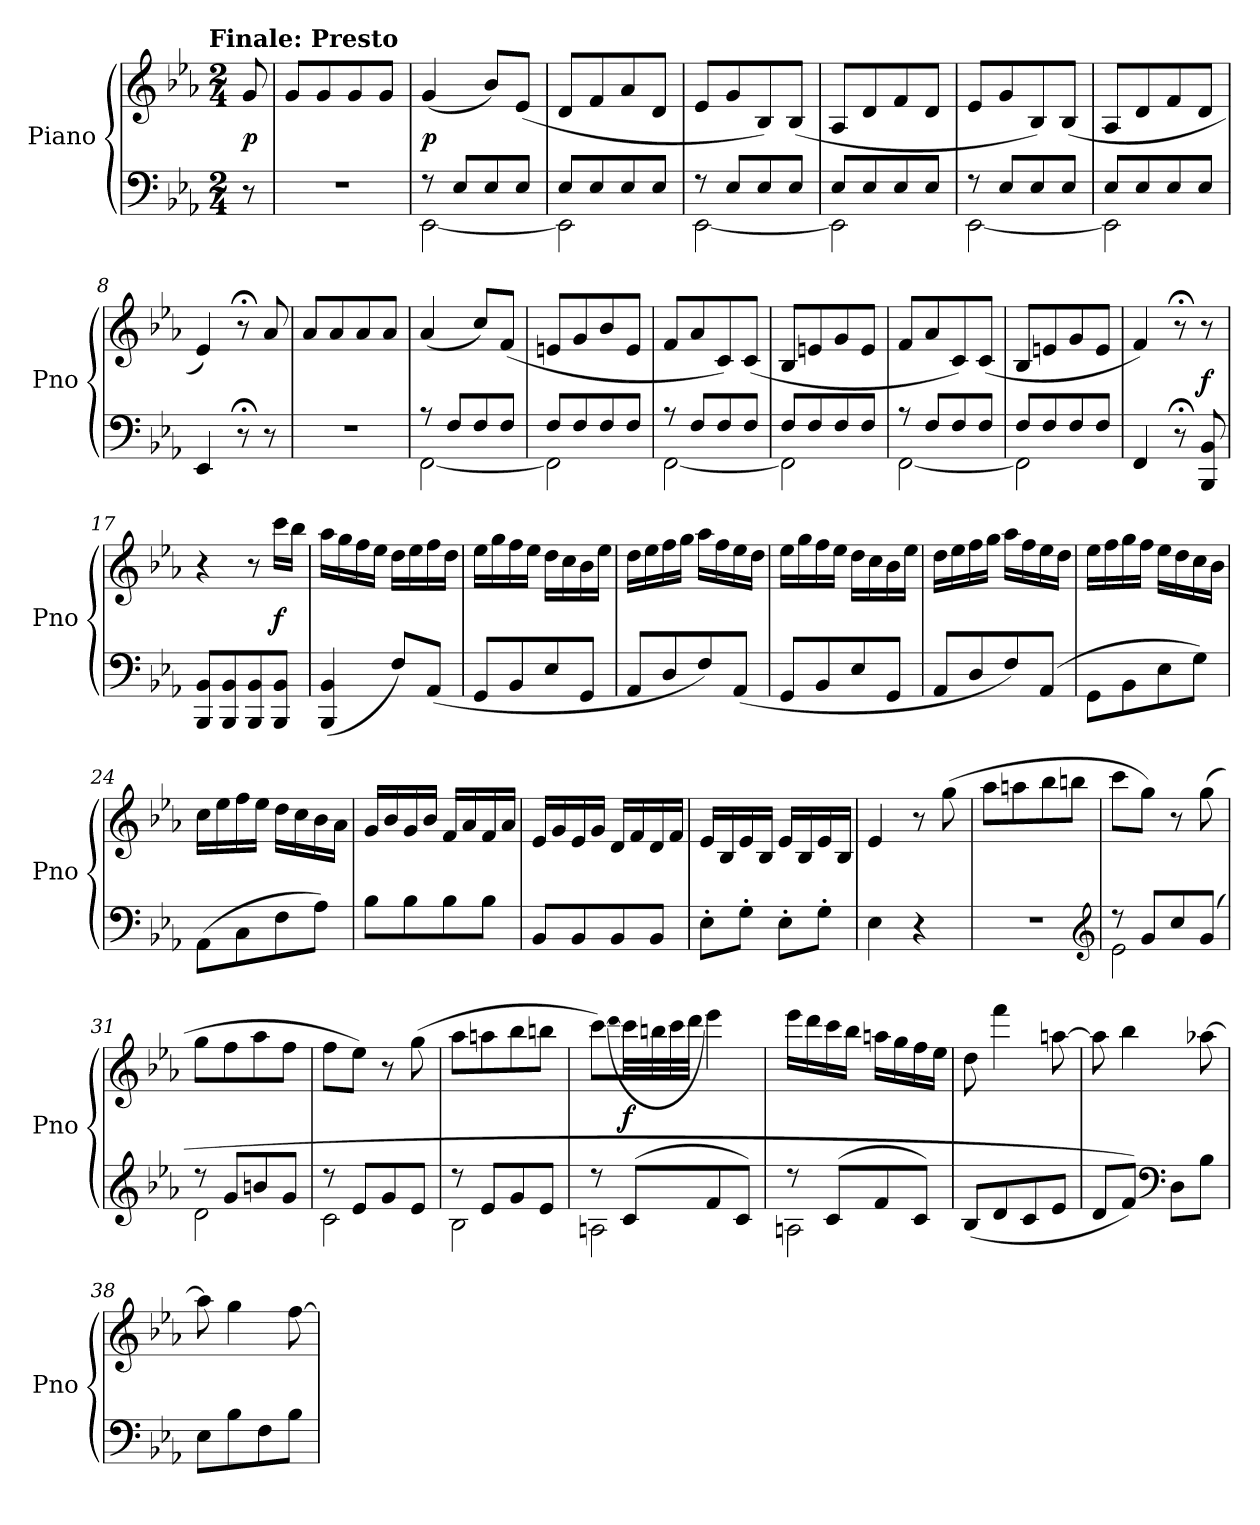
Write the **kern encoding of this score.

**kern	**kern	**dynam
*part1	*part1	*part1
*staff2	*staff1	*staff1/2
*I"Piano	*	*
*I'Pno	*	*
*clefF4	*clefG2	*
*k[b-e-a-]	*k[b-e-a-]	*
*E-:	*E-:	*
!!LO:TX:omd:t=Finale&colon; Presto
*M2/4	*M2/4	*
*MM144	*MM144	*
=	=	=
8r	8g/	p
=1	=1	=1
2r	8g/L	.
.	8g/	.
.	8g/	.
.	8g/J	.
=2	=2	=2
*^	*	*
8r	[2EE-\	(4g/	p
8E-/L	.	.	.
8E-/	.	8b-/L)	.
8E-/J	.	(8e-/J	.
=3	=3	=3	=3
8E-/L	2EE-\]	8d/L	.
8E-/	.	8f/	.
8E-/	.	8a-/	.
8E-/J	.	8d/J	.
=4	=4	=4	=4
8r	[2EE-\	8e-/L	.
8E-/L	.	8g/	.
8E-/	.	8B-/)	.
8E-/J	.	(8B-/J	.
=5	=5	=5	=5
8E-/L	2EE-\]	8A-/L	.
8E-/	.	8d/	.
8E-/	.	8f/	.
8E-/J	.	8d/J	.
=6	=6	=6	=6
8r	[2EE-\	8e-/L	.
8E-/L	.	8g/	.
8E-/	.	8B-/)	.
8E-/J	.	(8B-/J	.
=7	=7	=7	=7
8E-/L	2EE-\]	8A-/L	.
8E-/	.	8d/	.
8E-/	.	8f/	.
8E-/J	.	8d/J	.
*v	*v	*	*
=8	=8	=8
4EE-/	4e-/)	.
8r;<	8r;<	.
8r	8a-/	.
=9	=9	=9
2r	8a-/L	.
.	8a-/	.
.	8a-/	.
.	8a-/J	.
=10	=10	=10
*^	*	*
8r	[2FF\	(4a-/	.
8F/L	.	.	.
8F/	.	8cc/L)	.
8F/J	.	(8f/J	.
=11	=11	=11	=11
8F/L	2FF\]	8en/L	.
8F/	.	8g/	.
8F/	.	8b-/	.
8F/J	.	8e/J	.
=12	=12	=12	=12
8r	[2FF\	8f/L	.
8F/L	.	8a-/	.
8F/	.	8c/)	.
8F/J	.	(8c/J	.
=13	=13	=13	=13
8F/L	2FF\]	8B-/L	.
8F/	.	8en/	.
8F/	.	8g/	.
8F/J	.	8e/J	.
=14	=14	=14	=14
8r	[2FF\	8f/L	.
8F/L	.	8a-/	.
8F/	.	8c/)	.
8F/J	.	(8c/J	.
=15	=15	=15	=15
8F/L	2FF\]	8B-/L	.
8F/	.	8en/	.
8F/	.	8g/	.
8F/J	.	8e/J	.
*v	*v	*	*
=16	=16	=16
4FF/	4f/)	.
8r;<	8r;<	.
8BBB-/ 8BB-/	8r	f
=17	=17	=17
8BBB-/ 8BB-/L	4r	.
8BBB-/ 8BB-/	.	.
8BBB-/ 8BB-/	8r	.
8BBB-/ 8BB-/J	16ccc\LL	f
.	16bb-\JJ	.
=18	=18	=18
(4BBB-/ 4BB-/	16aa-\LL	.
.	16gg\	.
.	16ff\	.
.	16ee-\JJ	.
8F/L)	16dd\LL	.
.	16ee-\	.
(8AA-/J	16ff\	.
.	16dd\JJ	.
=19	=19	=19
8GG/L	16ee-\LL	.
.	16gg\	.
8BB-/	16ff\	.
.	16ee-\JJ	.
8E-/	16dd\LL	.
.	16cc\	.
8GG/J	16b-\	.
.	16ee-\JJ	.
=20	=20	=20
8AA-/L	16dd\LL	.
.	16ee-\	.
8D/	16ff\	.
.	16gg\JJ	.
8F/)	16aa-\LL	.
.	16ff\	.
(8AA-/J	16ee-\	.
.	16dd\JJ	.
=21	=21	=21
8GG/L	16ee-\LL	.
.	16gg\	.
8BB-/	16ff\	.
.	16ee-\JJ	.
8E-/	16dd\LL	.
.	16cc\	.
8GG/J	16b-\	.
.	16ee-\JJ	.
=22	=22	=22
8AA-/L	16dd\LL	.
.	16ee-\	.
8D/	16ff\	.
.	16gg\JJ	.
8F/)	16aa-\LL	.
.	16ff\	.
(8AA-/J	16ee-\	.
.	16dd\JJ	.
=23	=23	=23
8GG\L	16ee-\LL	.
.	16ff\	.
8BB-\	16gg\	.
.	16ff\JJ	.
8E-\	16ee-\LL	.
.	16dd\	.
8G\J)	16cc\	.
.	16b-\JJ	.
=24	=24	=24
(8AA-\L	16cc\LL	.
.	16ee-\	.
8C\	16ff\	.
.	16ee-\JJ	.
8F\	16dd\LL	.
.	16cc\	.
8A-\J)	16b-\	.
.	16a-\JJ	.
=25	=25	=25
8B-\L	16g/LL	.
.	16b-/	.
8B-\	16g/	.
.	16b-/JJ	.
8B-\	16f/LL	.
.	16a-/	.
8B-\J	16f/	.
.	16a-/JJ	.
=26	=26	=26
8BB-/L	16e-/LL	.
.	16g/	.
8BB-/	16e-/	.
.	16g/JJ	.
8BB-/	16d/LL	.
.	16f/	.
8BB-/J	16d/	.
.	16f/JJ	.
=27	=27	=27
8E-'\L	16e-/LL	.
.	16B-/	.
8G'\J	16e-/	.
.	16B-/JJ	.
8E-'\L	16e-/LL	.
.	16B-/	.
8G'\J	16e-/	.
.	16B-/JJ	.
=28	=28	=28
4E-\	4e-/	.
4r	8r	.
.	(8gg\	.
=29	=29	=29
2r	8aa-\L	.
.	8aan\	.
.	8bb-\	.
.	8bbn\J	.
*clefG2	*	*
=30	=30	=30
*^	*	*
8r	2e-\	8ccc\L	.
8g/L	.	8gg\J)	.
8cc/	.	8r	.
(8g/J	.	(8gg\	.
=31	=31	=31	=31
8r	2d\	8gg\L	.
8g/L	.	8ff\	.
8bn/	.	8aa-\	.
8g/J	.	8ff\J	.
=32	=32	=32	=32
8r	2c\	8ff\L	.
8e-/L	.	8ee-\J)	.
8g/	.	8r	.
8e-/J	.	(8gg\	.
=33	=33	=33	=33
8r	2B-\	8aa-\L	.
8e-/L	.	8aan\	.
8g/	.	8bb-\	.
8e-/J	.	8bbn\J	.
=34	=34	=34	=34
8r	2An\	[8ccc\L)	.
.	.	(qddd	.
(8c/L	.	32ccc\LL]	f
.	.	32bbn\	.
.	.	32ccc\	.
.	.	32ddd\JJJ	.
8f/	.	4eee-\)	.
8c/J)	.	.	.
=35	=35	=35	=35
8r	2An\	16eee-\LL	.
.	.	16ddd\	.
(8c/L	.	16ccc\	.
.	.	16bb-\JJ	.
8f/	.	16aan\LL	.
.	.	16gg\	.
8c/J)	.	16ff\	.
.	.	16ee-\JJ	.
*v	*v	*	*
=36	=36	=36
(8B-/L	8dd\	.
8d/	4fff\	.
8c/	.	.
8e-/J	[8aan\	.
=37	=37	=37
8d/L	8aa\]	.
8f/J))	4bb-\	.
*clefF4	*	*
8D\L	.	.
8B-\J	[8aa-X\	.
=38	=38	=38
8E-\L	8aa-\]	.
8B-\	4gg\	.
8F\	.	.
8B-\J	[8ff\	.
=	=	=
*-	*-	*-
